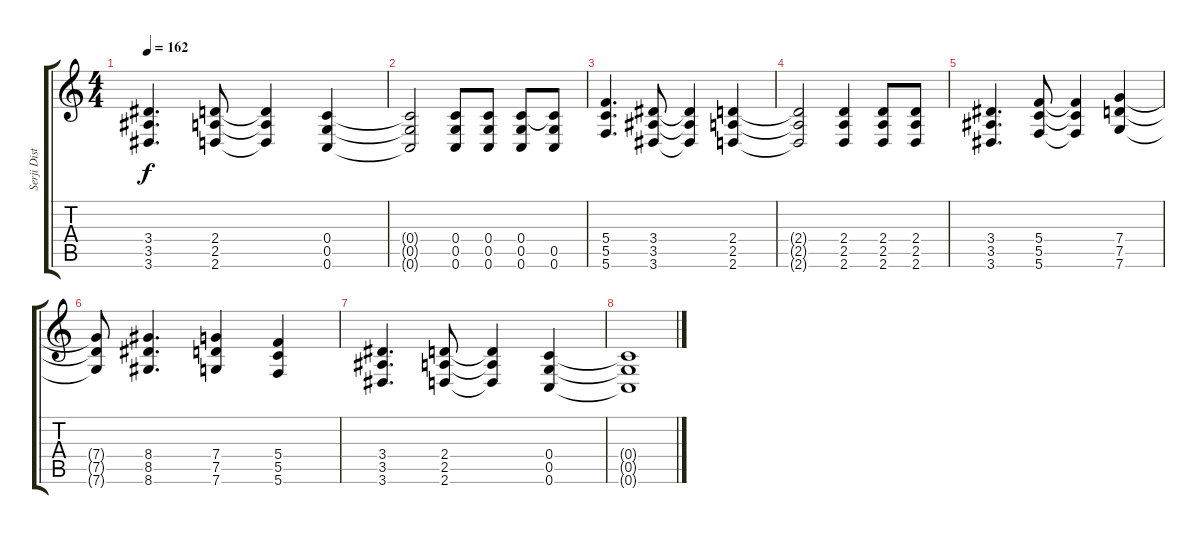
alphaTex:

\track ("Serji Distortion " "Serji Dist") {instrument distortionguitar}
\staff {score tabs}
\tuning (D4 A3 F3 C3 G2 C2) {hide}
\ts (4 4)
\tempo 162
\clef g2
\ks c
(3.4 3.5 3.6).4{d dy f} (2.4 2.5 2.6).8 (2.4{t} 2.5{t} 2.6{t}).4 (0.4 0.5 0.6).4 |
(0.4{t} 0.5{t} 0.6{t}).2 (0.4 0.5 0.6).8 (0.4 0.5 0.6).8 (0.4 0.5 0.6).8 (0.4{t} 0.5 0.6).8 |
(5.4 5.5 5.6).4{d} (3.4 3.5 3.6).8 (3.4{t} 3.5{t} 3.6{t}).4 (2.4 2.5 2.6).4 |
(2.4{t} 2.5{t} 2.6{t}).2 (2.4 2.5 2.6).4 (2.4 2.5 2.6).8 (2.4 2.5 2.6).8 |
(3.4 3.5 3.6).4{d} (5.4 5.5 5.6).8 (5.4{t} 5.5{t} 5.6{t}).4 (7.4 7.5 7.6).4 |
(7.4{t} 7.5{t} 7.6{t}).8 (8.4 8.5 8.6).4{d} (7.4 7.5 7.6).4 (5.4 5.5 5.6).4 |
(3.4 3.5 3.6).4{d} (2.4 2.5 2.6).8 (2.4{t} 2.5{t} 2.6{t}).4 (0.4 0.5 0.6).4 |
(0.4{t} 0.5{t} 0.6{t}).1
